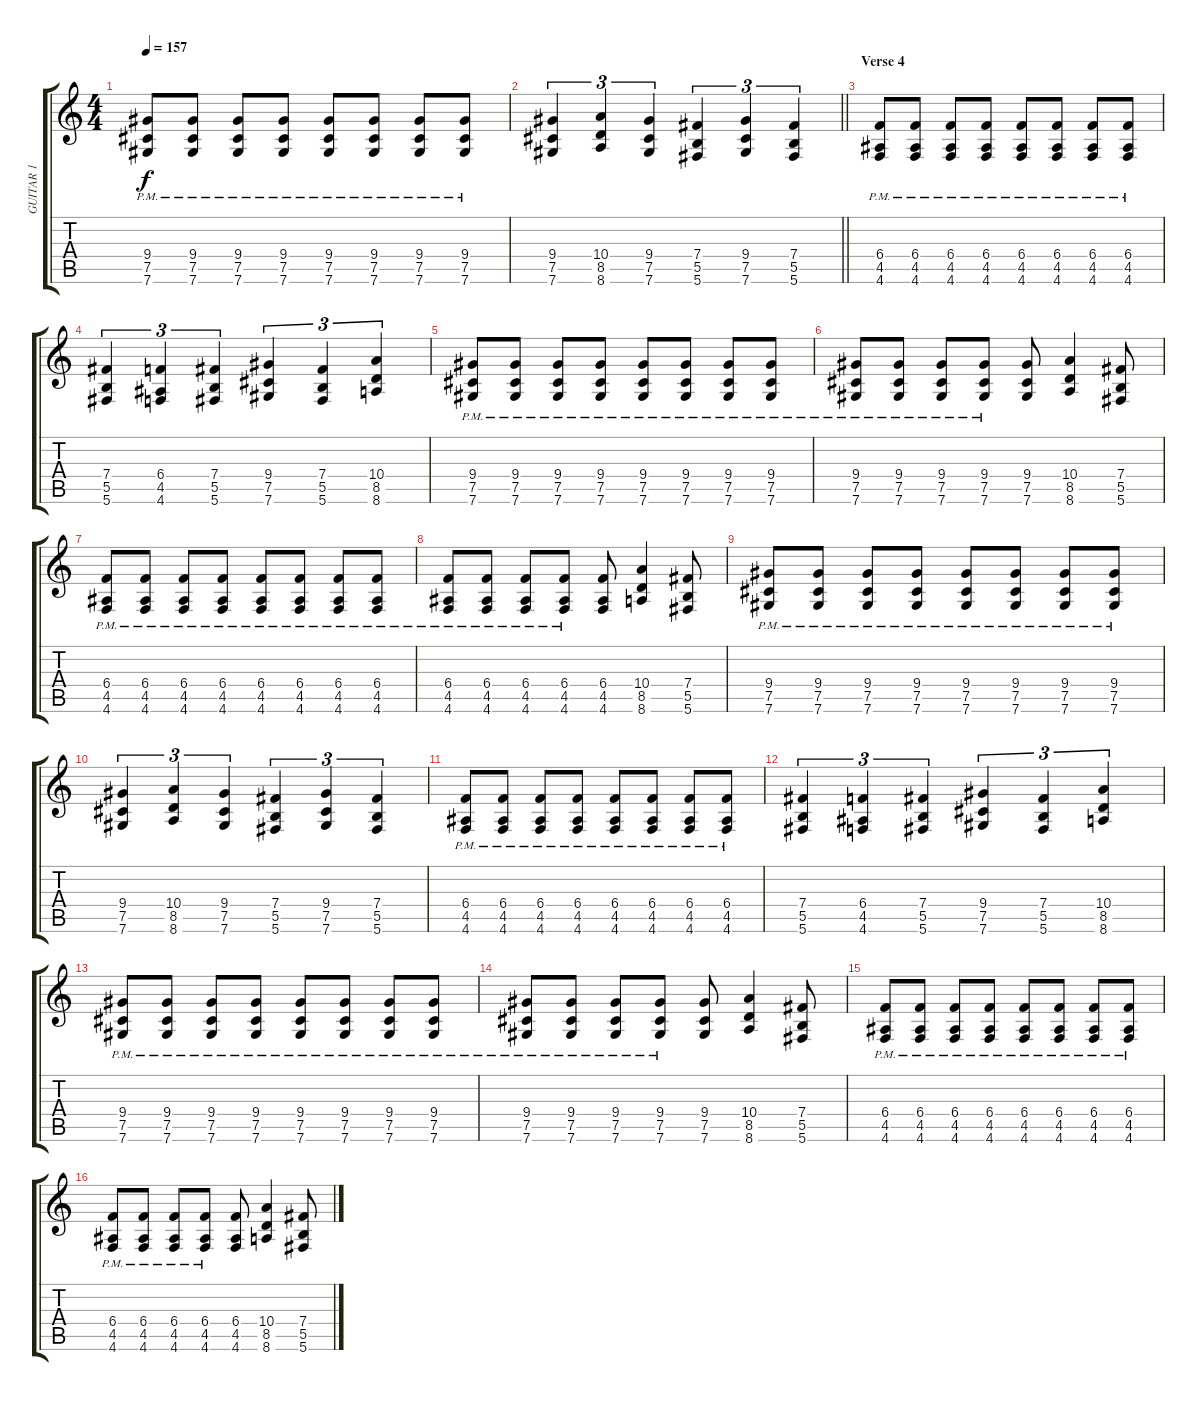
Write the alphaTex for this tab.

\track ("GUITAR 1" "GUITAR 1") {instrument overdrivenguitar}
\staff {score tabs}
\tuning (Db4 Ab3 E3 B2 Gb2 Db2) {hide}
\ts (4 4)
\tempo 157
\clef g2
\ks c
(9.4{pm} 7.5{pm} 7.6{pm}).8{dy f} (9.4{pm} 7.5{pm} 7.6{pm}).8 (9.4{pm} 7.5{pm} 7.6{pm}).8 (9.4{pm} 7.5{pm} 7.6{pm}).8 (9.4{pm} 7.5{pm} 7.6{pm}).8 (9.4{pm} 7.5{pm} 7.6{pm}).8 (9.4{pm} 7.5{pm} 7.6{pm}).8 (9.4{pm} 7.5{pm} 7.6{pm}).8 |
\barLineRight lightlight
(9.4 7.5 7.6).4{tu (3 2)} (10.4 8.5 8.6).4{tu (3 2)} (9.4 7.5 7.6).4{tu (3 2)} (7.4 5.5 5.6).4{tu (3 2)} (9.4 7.5 7.6).4{tu (3 2)} (7.4 5.5 5.6).4{tu (3 2)} |
\section ("" "Verse 4")
(6.4{pm} 4.5{pm} 4.6{pm}).8 (6.4{pm} 4.5{pm} 4.6{pm}).8 (6.4{pm} 4.5{pm} 4.6{pm}).8 (6.4{pm} 4.5{pm} 4.6{pm}).8 (6.4{pm} 4.5{pm} 4.6{pm}).8 (6.4{pm} 4.5{pm} 4.6{pm}).8 (6.4{pm} 4.5{pm} 4.6{pm}).8 (6.4{pm} 4.5{pm} 4.6{pm}).8 |
(7.4 5.5 5.6).4{tu (3 2)} (6.4 4.5 4.6).4{tu (3 2)} (7.4 5.5 5.6).4{tu (3 2)} (9.4 7.5 7.6).4{tu (3 2)} (7.4 5.5 5.6).4{tu (3 2)} (10.4 8.5 8.6).4{tu (3 2)} |
(9.4{pm} 7.5{pm} 7.6{pm}).8 (9.4{pm} 7.5{pm} 7.6{pm}).8 (9.4{pm} 7.5{pm} 7.6{pm}).8 (9.4{pm} 7.5{pm} 7.6{pm}).8 (9.4{pm} 7.5{pm} 7.6{pm}).8 (9.4{pm} 7.5{pm} 7.6{pm}).8 (9.4{pm} 7.5{pm} 7.6{pm}).8 (9.4{pm} 7.5{pm} 7.6{pm}).8 |
(9.4{pm} 7.5{pm} 7.6{pm}).8 (9.4{pm} 7.5{pm} 7.6{pm}).8 (9.4{pm} 7.5{pm} 7.6{pm}).8 (9.4{pm} 7.5{pm} 7.6{pm}).8 (9.4 7.5 7.6).8 (10.4 8.5 8.6).4 (7.4 5.5 5.6).8 |
(6.4{pm} 4.5{pm} 4.6{pm}).8 (6.4{pm} 4.5{pm} 4.6{pm}).8 (6.4{pm} 4.5{pm} 4.6{pm}).8 (6.4{pm} 4.5{pm} 4.6{pm}).8 (6.4{pm} 4.5{pm} 4.6{pm}).8 (6.4{pm} 4.5{pm} 4.6{pm}).8 (6.4{pm} 4.5{pm} 4.6{pm}).8 (6.4{pm} 4.5{pm} 4.6{pm}).8 |
(6.4{pm} 4.5{pm} 4.6{pm}).8 (6.4{pm} 4.5{pm} 4.6{pm}).8 (6.4{pm} 4.5{pm} 4.6{pm}).8 (6.4{pm} 4.5{pm} 4.6{pm}).8 (6.4 4.5 4.6).8 (10.4 8.5 8.6).4 (7.4 5.5 5.6).8 |
(9.4{pm} 7.5{pm} 7.6{pm}).8 (9.4{pm} 7.5{pm} 7.6{pm}).8 (9.4{pm} 7.5{pm} 7.6{pm}).8 (9.4{pm} 7.5{pm} 7.6{pm}).8 (9.4{pm} 7.5{pm} 7.6{pm}).8 (9.4{pm} 7.5{pm} 7.6{pm}).8 (9.4{pm} 7.5{pm} 7.6{pm}).8 (9.4{pm} 7.5{pm} 7.6{pm}).8 |
(9.4 7.5 7.6).4{tu (3 2)} (10.4 8.5 8.6).4{tu (3 2)} (9.4 7.5 7.6).4{tu (3 2)} (7.4 5.5 5.6).4{tu (3 2)} (9.4 7.5 7.6).4{tu (3 2)} (7.4 5.5 5.6).4{tu (3 2)} |
(6.4{pm} 4.5{pm} 4.6{pm}).8 (6.4{pm} 4.5{pm} 4.6{pm}).8 (6.4{pm} 4.5{pm} 4.6{pm}).8 (6.4{pm} 4.5{pm} 4.6{pm}).8 (6.4{pm} 4.5{pm} 4.6{pm}).8 (6.4{pm} 4.5{pm} 4.6{pm}).8 (6.4{pm} 4.5{pm} 4.6{pm}).8 (6.4{pm} 4.5{pm} 4.6{pm}).8 |
(7.4 5.5 5.6).4{tu (3 2)} (6.4 4.5 4.6).4{tu (3 2)} (7.4 5.5 5.6).4{tu (3 2)} (9.4 7.5 7.6).4{tu (3 2)} (7.4 5.5 5.6).4{tu (3 2)} (10.4 8.5 8.6).4{tu (3 2)} |
(9.4{pm} 7.5{pm} 7.6{pm}).8 (9.4{pm} 7.5{pm} 7.6{pm}).8 (9.4{pm} 7.5{pm} 7.6{pm}).8 (9.4{pm} 7.5{pm} 7.6{pm}).8 (9.4{pm} 7.5{pm} 7.6{pm}).8 (9.4{pm} 7.5{pm} 7.6{pm}).8 (9.4{pm} 7.5{pm} 7.6{pm}).8 (9.4{pm} 7.5{pm} 7.6{pm}).8 |
(9.4{pm} 7.5{pm} 7.6{pm}).8 (9.4{pm} 7.5{pm} 7.6{pm}).8 (9.4{pm} 7.5{pm} 7.6{pm}).8 (9.4{pm} 7.5{pm} 7.6{pm}).8 (9.4 7.5 7.6).8 (10.4 8.5 8.6).4 (7.4 5.5 5.6).8 |
(6.4{pm} 4.5{pm} 4.6{pm}).8 (6.4{pm} 4.5{pm} 4.6{pm}).8 (6.4{pm} 4.5{pm} 4.6{pm}).8 (6.4{pm} 4.5{pm} 4.6{pm}).8 (6.4{pm} 4.5{pm} 4.6{pm}).8 (6.4{pm} 4.5{pm} 4.6{pm}).8 (6.4{pm} 4.5{pm} 4.6{pm}).8 (6.4{pm} 4.5{pm} 4.6{pm}).8 |
(6.4{pm} 4.5{pm} 4.6{pm}).8 (6.4{pm} 4.5{pm} 4.6{pm}).8 (6.4{pm} 4.5{pm} 4.6{pm}).8 (6.4{pm} 4.5{pm} 4.6{pm}).8 (6.4 4.5 4.6).8 (10.4 8.5 8.6).4 (7.4 5.5 5.6).8
